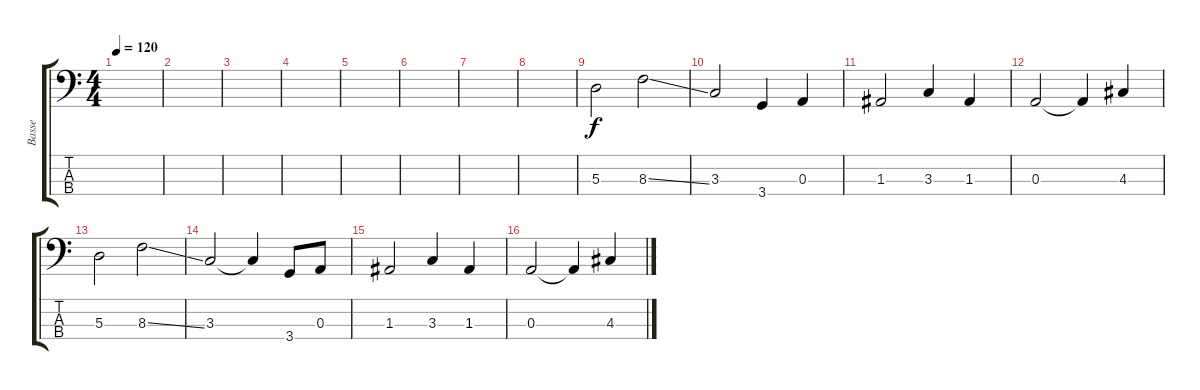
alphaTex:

\track ("Basse" "Basse") {instrument electricbassfinger}
\staff {score tabs}
\tuning (G2 D2 A1 E1) {hide}
\ts (4 4)
\tempo 120
\clef f4
\ks c
|
|
|
|
|
|
|
|
5.3.2 8.3{ss}.2 |
3.3.2 3.4.4 0.3.4 |
1.3.2 3.3.4 1.3.4 |
0.3.2 0.3{t}.4 4.3.4 |
5.3.2 8.3{ss}.2 |
3.3.2 3.3{t}.4 3.4.8 0.3.8 |
1.3.2 3.3.4 1.3.4 |
0.3.2 0.3{t}.4 4.3.4
